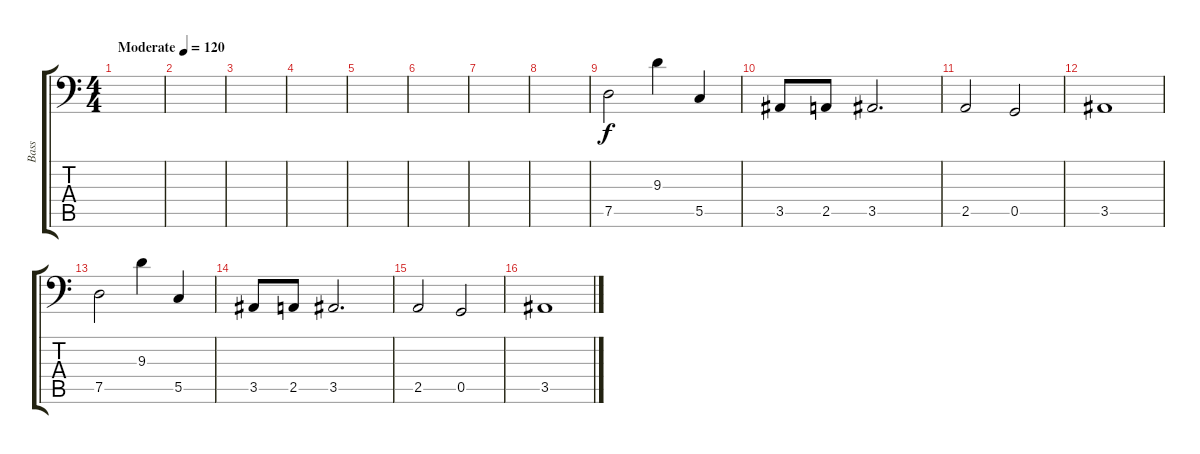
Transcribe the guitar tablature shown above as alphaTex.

\track ("Bass" "Bass") {instrument electricbasspick}
\staff {score tabs}
\tuning (D3 A2 F2 C2 G1 D1) {hide}
\ts (4 4)
\tempo (120 "Moderate")
\clef f4
\ks c
|
|
|
|
|
|
|
|
7.5.2 9.3.4 5.5.4 |
3.5.8 2.5.8 3.5.2{d} |
2.5.2 0.5.2 |
3.5.1 |
7.5.2 9.3.4 5.5.4 |
3.5.8 2.5.8 3.5.2{d} |
2.5.2 0.5.2 |
3.5.1
